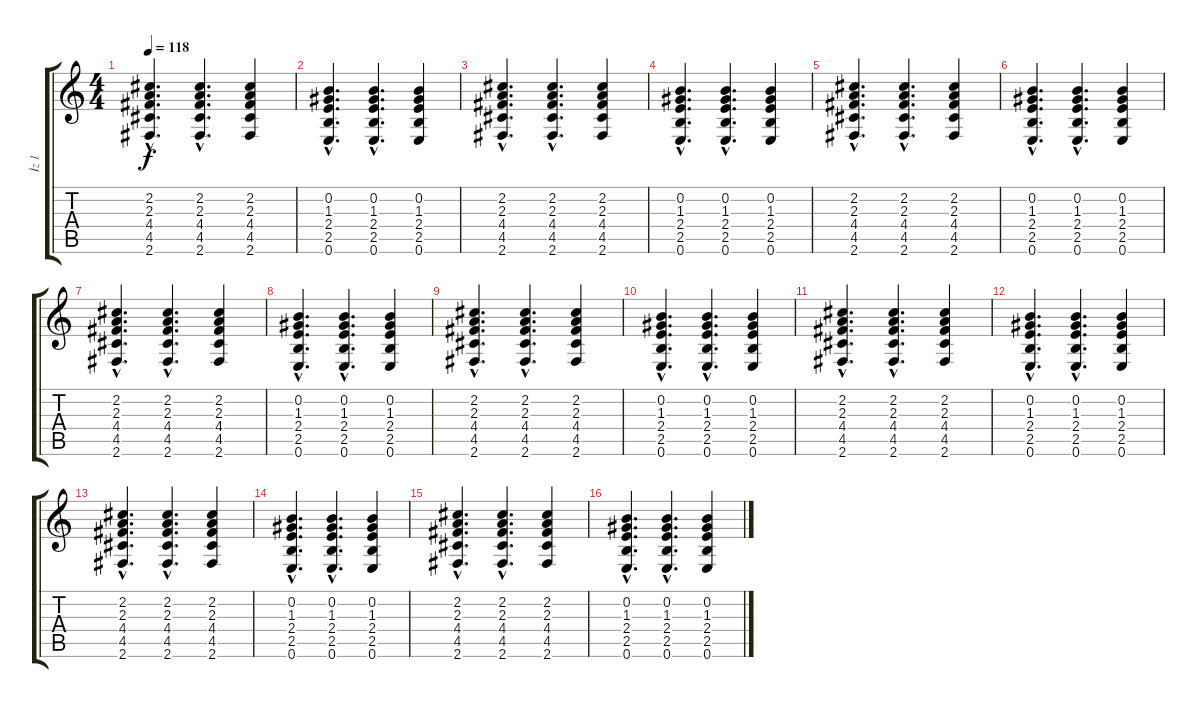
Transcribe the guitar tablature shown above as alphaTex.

\track ("İz 1" "İz 1") {instrument distortionguitar}
\staff {score tabs}
\tuning (E4 B3 G3 D3 A2 E2) {hide}
\ts (4 4)
\tempo 118
\clef g2
\ks c
(2.2{hac} 2.3{hac} 4.4{hac} 4.5{hac} 2.6{hac}).4{d dy f} (2.2{hac} 2.3{hac} 4.4{hac} 4.5{hac} 2.6{hac}).4{d} (2.2 2.3 4.4 4.5 2.6).4 |
(0.2{hac} 1.3{hac} 2.4{hac} 2.5{hac} 0.6{hac}).4{d} (0.2{hac} 1.3{hac} 2.4{hac} 2.5{hac} 0.6{hac}).4{d} (0.2 1.3 2.4 2.5 0.6).4 |
(2.2{hac} 2.3{hac} 4.4{hac} 4.5{hac} 2.6{hac}).4{d} (2.2{hac} 2.3{hac} 4.4{hac} 4.5{hac} 2.6{hac}).4{d} (2.2 2.3 4.4 4.5 2.6).4 |
(0.2{hac} 1.3{hac} 2.4{hac} 2.5{hac} 0.6{hac}).4{d} (0.2{hac} 1.3{hac} 2.4{hac} 2.5{hac} 0.6{hac}).4{d} (0.2 1.3 2.4 2.5 0.6).4 |
(2.2{hac} 2.3{hac} 4.4{hac} 4.5{hac} 2.6{hac}).4{d} (2.2{hac} 2.3{hac} 4.4{hac} 4.5{hac} 2.6{hac}).4{d} (2.2 2.3 4.4 4.5 2.6).4 |
(0.2{hac} 1.3{hac} 2.4{hac} 2.5{hac} 0.6{hac}).4{d} (0.2{hac} 1.3{hac} 2.4{hac} 2.5{hac} 0.6{hac}).4{d} (0.2 1.3 2.4 2.5 0.6).4 |
(2.2{hac} 2.3{hac} 4.4{hac} 4.5{hac} 2.6{hac}).4{d volume 10} (2.2{hac} 2.3{hac} 4.4{hac} 4.5{hac} 2.6{hac}).4{d} (2.2 2.3 4.4 4.5 2.6).4 |
(0.2{hac} 1.3{hac} 2.4{hac} 2.5{hac} 0.6{hac}).4{d} (0.2{hac} 1.3{hac} 2.4{hac} 2.5{hac} 0.6{hac}).4{d} (0.2 1.3 2.4 2.5 0.6).4 |
(2.2{hac} 2.3{hac} 4.4{hac} 4.5{hac} 2.6{hac}).4{d} (2.2{hac} 2.3{hac} 4.4{hac} 4.5{hac} 2.6{hac}).4{d} (2.2 2.3 4.4 4.5 2.6).4 |
(0.2{hac} 1.3{hac} 2.4{hac} 2.5{hac} 0.6{hac}).4{d} (0.2{hac} 1.3{hac} 2.4{hac} 2.5{hac} 0.6{hac}).4{d} (0.2 1.3 2.4 2.5 0.6).4 |
(2.2{hac} 2.3{hac} 4.4{hac} 4.5{hac} 2.6{hac}).4{d} (2.2{hac} 2.3{hac} 4.4{hac} 4.5{hac} 2.6{hac}).4{d} (2.2 2.3 4.4 4.5 2.6).4 |
(0.2{hac} 1.3{hac} 2.4{hac} 2.5{hac} 0.6{hac}).4{d} (0.2{hac} 1.3{hac} 2.4{hac} 2.5{hac} 0.6{hac}).4{d} (0.2 1.3 2.4 2.5 0.6).4 |
(2.2{hac} 2.3{hac} 4.4{hac} 4.5{hac} 2.6{hac}).4{d} (2.2{hac} 2.3{hac} 4.4{hac} 4.5{hac} 2.6{hac}).4{d} (2.2 2.3 4.4 4.5 2.6).4 |
(0.2{hac} 1.3{hac} 2.4{hac} 2.5{hac} 0.6{hac}).4{d} (0.2{hac} 1.3{hac} 2.4{hac} 2.5{hac} 0.6{hac}).4{d} (0.2 1.3 2.4 2.5 0.6).4 |
(2.2{hac} 2.3{hac} 4.4{hac} 4.5{hac} 2.6{hac}).4{d} (2.2{hac} 2.3{hac} 4.4{hac} 4.5{hac} 2.6{hac}).4{d} (2.2 2.3 4.4 4.5 2.6).4 |
(0.2{hac} 1.3{hac} 2.4{hac} 2.5{hac} 0.6{hac}).4{d} (0.2{hac} 1.3{hac} 2.4{hac} 2.5{hac} 0.6{hac}).4{d} (0.2 1.3 2.4 2.5 0.6).4
